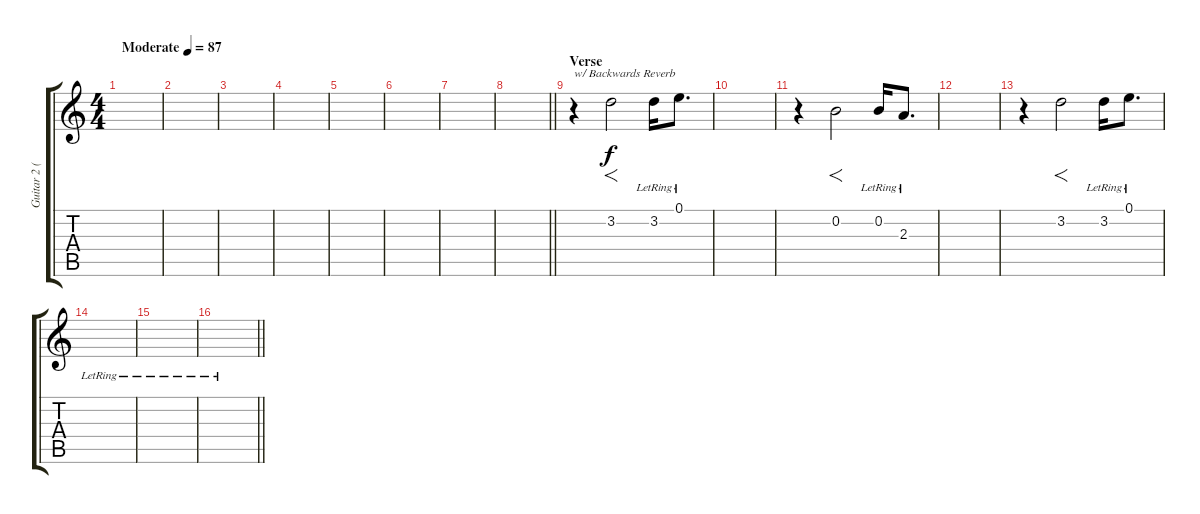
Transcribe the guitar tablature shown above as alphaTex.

\track ("Guitar 2 (Clean)" "Guitar 2 (") {instrument electricguitarjazz}
\staff {score tabs}
\tuning (E4 B3 G3 D3 A2 E2) {hide}
\ts (4 4)
\tempo (87 "Moderate")
\clef g2
\ks c
|
|
|
|
|
|
|
\barLineRight lightlight
|
\section ("" "Verse")
r.4{txt "w/ Backwards Reverb"} 3.2.2{f} 3.2{lr}.16 0.1{lr}.8{d} |
|
r.4 0.2.2{f} 0.2{lr}.16 2.3{lr}.8{d} |
|
r.4 3.2.2{f} 3.2{lr}.16 0.1{lr}.8{d} |
|
|
\barLineRight lightlight
